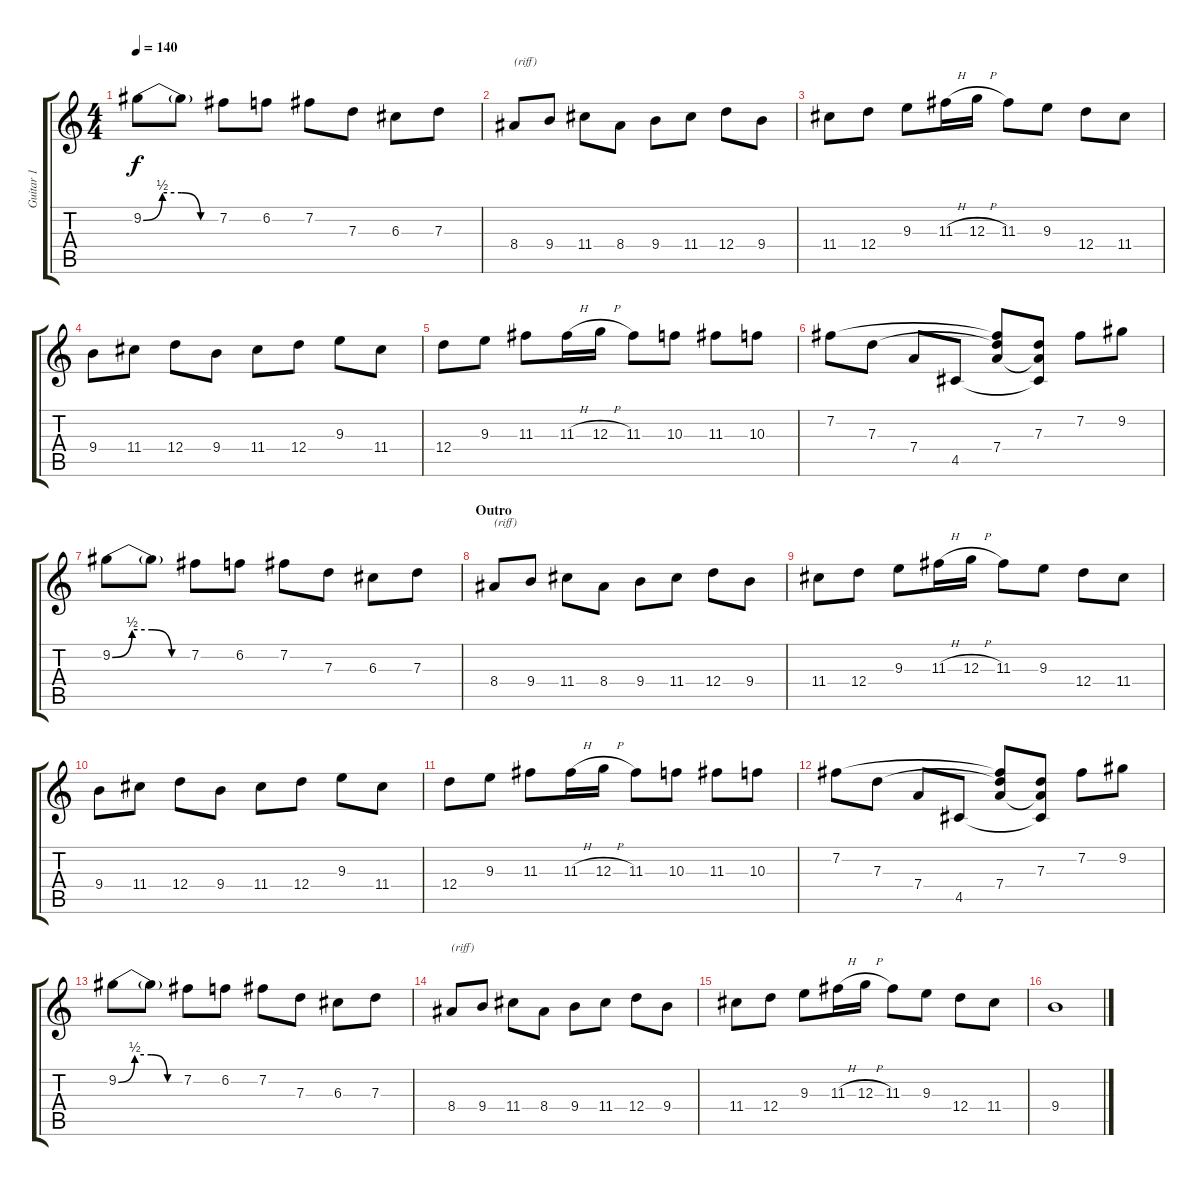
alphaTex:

\track ("Guitar 1" "Guitar 1") {instrument distortionguitar}
\staff {score tabs}
\tuning (E4 B3 G3 D3 A2 E2) {hide}
\ts (4 4)
\tempo 140
\clef g2
\ks c
9.2{be (custom 0 0 15 2 30 2 45 0 60 0)}.8{dy f} 9.2{t}.8 7.2.8 6.2.8 7.2.8 7.3.8 6.3.8 7.3.8 |
8.4.8{txt "(riff)"} 9.4.8 11.4.8 8.4.8 9.4.8 11.4.8 12.4.8 9.4.8 |
11.4.8 12.4.8 9.3.8 11.3{h}.16 12.3{h}.16 11.3.8 9.3.8 12.4.8 11.4.8 |
9.4.8 11.4.8 12.4.8 9.4.8 11.4.8 12.4.8 9.3.8 11.4.8 |
12.4.8 9.3.8 11.3.8 11.3{h}.16 12.3{h}.16 11.3.8 10.3.8 11.3.8 10.3.8 |
7.2.8 7.3.8 7.4.8 4.5.8 (7.2{t} 7.3{t} 7.4).8 (7.3 7.4{t} 4.5{t}).8 7.2.8 9.2.8 |
9.2{be (custom 0 0 15 2 30 2 45 0 60 0)}.8 9.2{t}.8 7.2.8 6.2.8 7.2.8 7.3.8 6.3.8 7.3.8 |
\section ("" "Outro")
8.4.8{txt "(riff)"} 9.4.8 11.4.8 8.4.8 9.4.8 11.4.8 12.4.8 9.4.8 |
11.4.8 12.4.8 9.3.8 11.3{h}.16 12.3{h}.16 11.3.8 9.3.8 12.4.8 11.4.8 |
9.4.8 11.4.8 12.4.8 9.4.8 11.4.8 12.4.8 9.3.8 11.4.8 |
12.4.8 9.3.8 11.3.8 11.3{h}.16 12.3{h}.16 11.3.8 10.3.8 11.3.8 10.3.8 |
7.2.8 7.3.8 7.4.8 4.5.8 (7.2{t} 7.3{t} 7.4).8 (7.3 7.4{t} 4.5{t}).8 7.2.8 9.2.8 |
9.2{be (custom 0 0 15 2 30 2 45 0 60 0)}.8 9.2{t}.8 7.2.8 6.2.8 7.2.8 7.3.8 6.3.8 7.3.8 |
8.4.8{txt "(riff)"} 9.4.8 11.4.8 8.4.8 9.4.8 11.4.8 12.4.8 9.4.8 |
11.4.8 12.4.8 9.3.8 11.3{h}.16 12.3{h}.16 11.3.8 9.3.8 12.4.8 11.4.8 |
9.4.1
